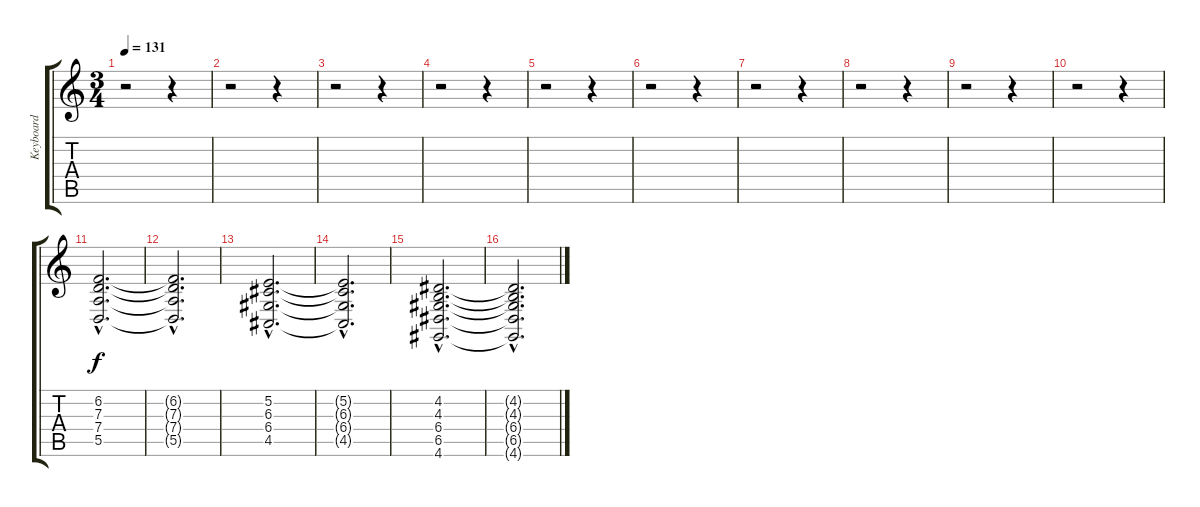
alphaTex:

\track ("Keyboard" "Keyboard") {instrument stringensemble2}
\staff {score tabs}
\tuning (E4 B3 G3 D3 A2 E2) {hide}
\ts (3 4)
\tempo 131
\clef g2
\ks c
r.2{dy f} r.4 |
r.2 r.4 |
r.2 r.4 |
r.2 r.4 |
r.2 r.4 |
r.2 r.4 |
r.2 r.4 |
r.2 r.4 |
r.2 r.4 |
r.2 r.4 |
(6.2{hac} 7.3{hac} 7.4{hac} 5.5{hac}).2{d} |
(6.2{hac t} 7.3{hac t} 7.4{hac t} 5.5{hac t}).2{d} |
(5.2{hac} 6.3{hac} 6.4{hac} 4.5{hac}).2{d} |
(5.2{hac t} 6.3{hac t} 6.4{hac t} 4.5{hac t}).2{d} |
(4.2{hac} 4.3{hac} 6.4{hac} 6.5{hac} 4.6{hac}).2{d} |
(4.2{hac t} 4.3{hac t} 6.4{hac t} 6.5{hac t} 4.6{hac t}).2{d}
